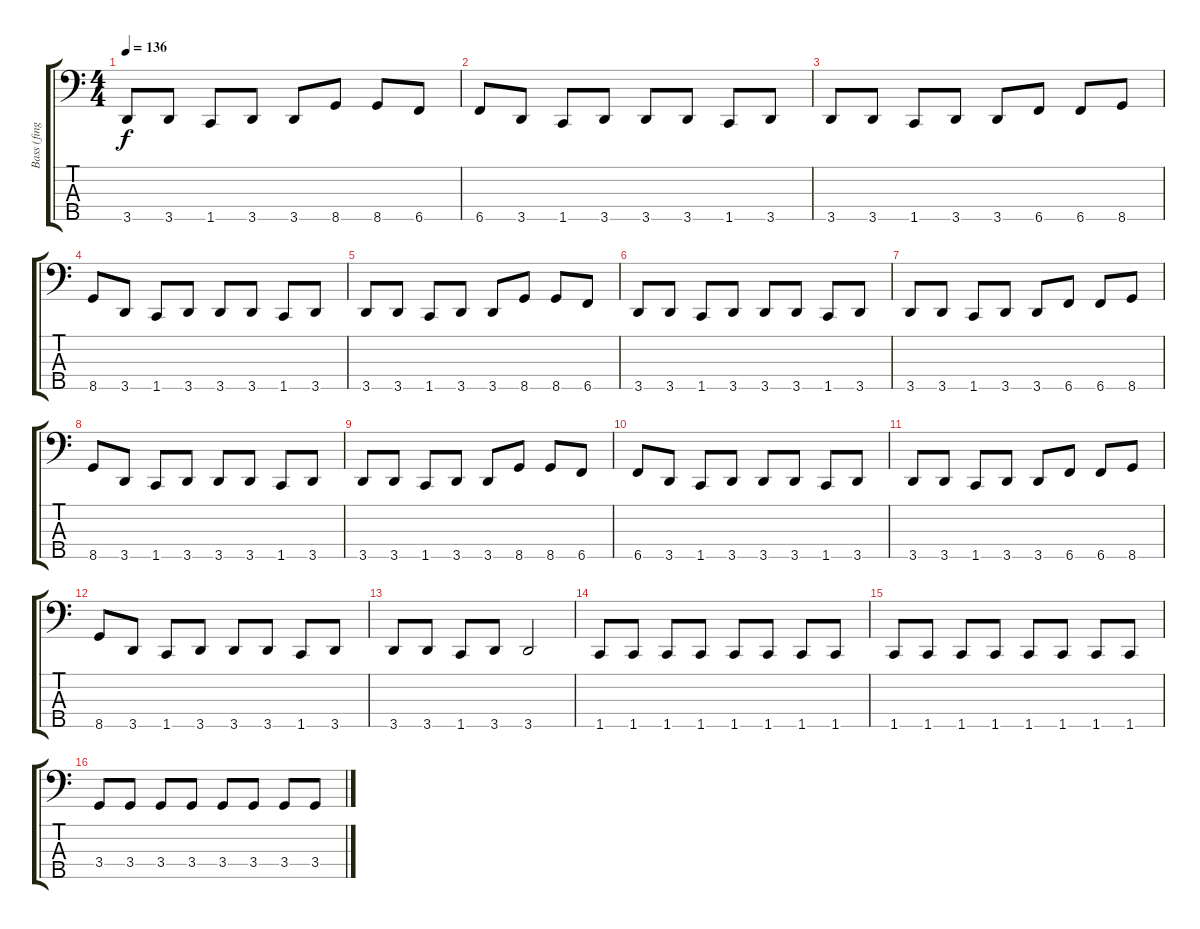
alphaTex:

\track ("Bass (finger)" "Bass (fing") {instrument electricbasspick}
\staff {score tabs}
\tuning (G2 D2 A1 E1 B0) {hide}
\ts (4 4)
\tempo 136
\clef f4
\ks c
3.5.8{dy f} 3.5.8 1.5.8 3.5.8 3.5.8 8.5.8 8.5.8 6.5.8 |
6.5.8 3.5.8 1.5.8 3.5.8 3.5.8 3.5.8 1.5.8 3.5.8 |
3.5.8 3.5.8 1.5.8 3.5.8 3.5.8 6.5.8 6.5.8 8.5.8 |
8.5.8 3.5.8 1.5.8 3.5.8 3.5.8 3.5.8 1.5.8 3.5.8 |
3.5.8 3.5.8 1.5.8 3.5.8 3.5.8 8.5.8 8.5.8 6.5.8 |
3.5.8 3.5.8 1.5.8 3.5.8 3.5.8 3.5.8 1.5.8 3.5.8 |
3.5.8 3.5.8 1.5.8 3.5.8 3.5.8 6.5.8 6.5.8 8.5.8 |
8.5.8 3.5.8 1.5.8 3.5.8 3.5.8 3.5.8 1.5.8 3.5.8 |
3.5.8 3.5.8 1.5.8 3.5.8 3.5.8 8.5.8 8.5.8 6.5.8 |
6.5.8 3.5.8 1.5.8 3.5.8 3.5.8 3.5.8 1.5.8 3.5.8 |
3.5.8 3.5.8 1.5.8 3.5.8 3.5.8 6.5.8 6.5.8 8.5.8 |
8.5.8 3.5.8 1.5.8 3.5.8 3.5.8 3.5.8 1.5.8 3.5.8 |
3.5.8 3.5.8 1.5.8 3.5.8 3.5.2 |
1.5.8 1.5.8 1.5.8 1.5.8 1.5.8 1.5.8 1.5.8 1.5.8 |
1.5.8 1.5.8 1.5.8 1.5.8 1.5.8 1.5.8 1.5.8 1.5.8 |
3.4.8 3.4.8 3.4.8 3.4.8 3.4.8 3.4.8 3.4.8 3.4.8
